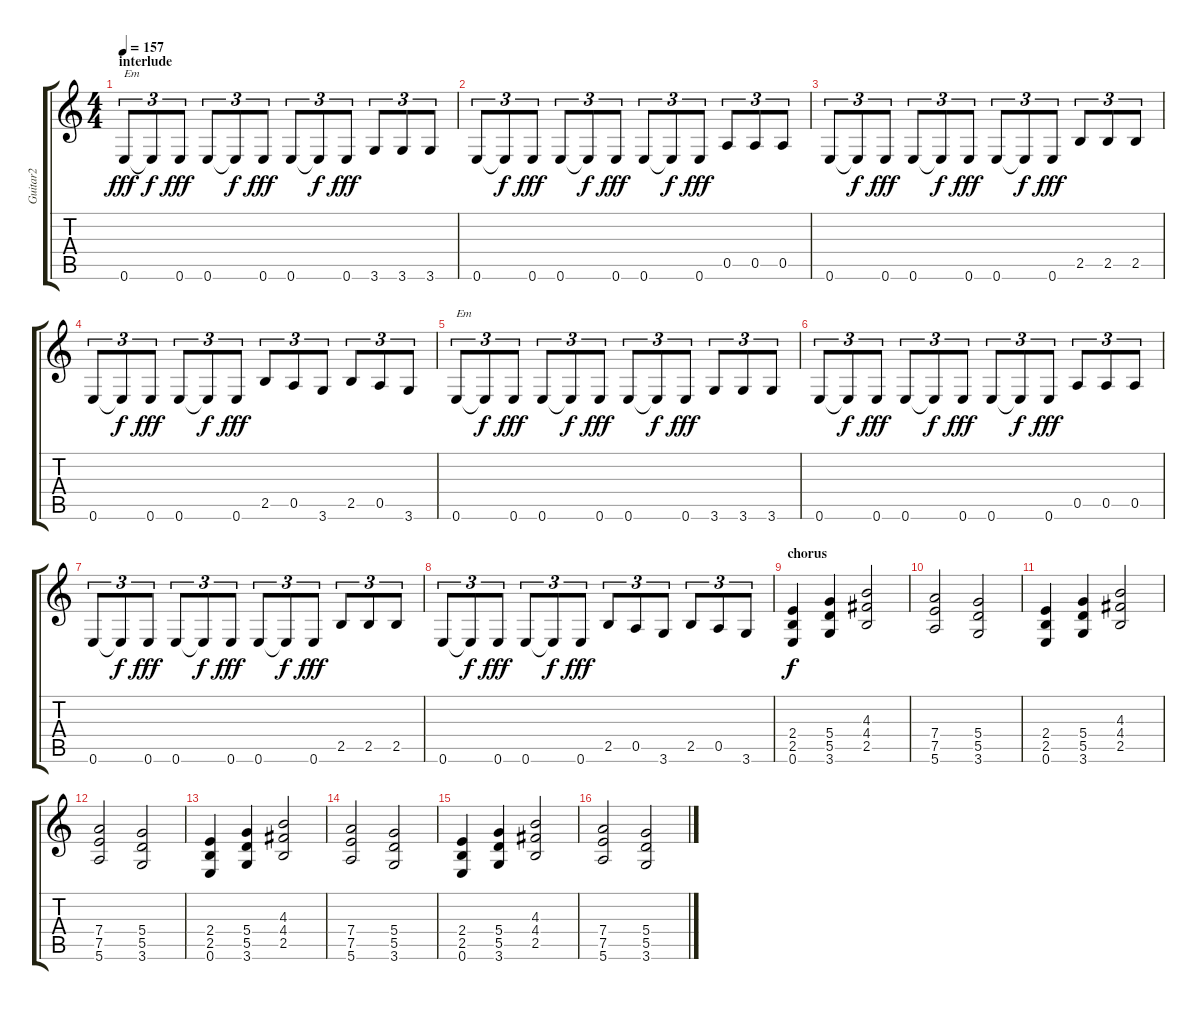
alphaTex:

\track ("Guitar2" "Guitar2") {instrument overdrivenguitar}
\staff {score tabs}
\tuning (E4 B3 G3 D3 A2 E2) {hide}
\ts (4 4)
\section ("" "interlude")
\tempo 157
\clef g2
\ks c
0.6.8{tu (3 2) txt "Em" dy fff} 0.6{t}.8{tu (3 2) dy f} 0.6.8{tu (3 2) dy fff} 0.6.8{tu (3 2)} 0.6{t}.8{tu (3 2) dy f} 0.6.8{tu (3 2) dy fff} 0.6.8{tu (3 2)} 0.6{t}.8{tu (3 2) dy f} 0.6.8{tu (3 2) dy fff} 3.6.8{tu (3 2)} 3.6.8{tu (3 2)} 3.6.8{tu (3 2)} |
0.6.8{tu (3 2)} 0.6{t}.8{tu (3 2) dy f} 0.6.8{tu (3 2) dy fff} 0.6.8{tu (3 2)} 0.6{t}.8{tu (3 2) dy f} 0.6.8{tu (3 2) dy fff} 0.6.8{tu (3 2)} 0.6{t}.8{tu (3 2) dy f} 0.6.8{tu (3 2) dy fff} 0.5.8{tu (3 2)} 0.5.8{tu (3 2)} 0.5.8{tu (3 2)} |
0.6.8{tu (3 2)} 0.6{t}.8{tu (3 2) dy f} 0.6.8{tu (3 2) dy fff} 0.6.8{tu (3 2)} 0.6{t}.8{tu (3 2) dy f} 0.6.8{tu (3 2) dy fff} 0.6.8{tu (3 2)} 0.6{t}.8{tu (3 2) dy f} 0.6.8{tu (3 2) dy fff} 2.5.8{tu (3 2)} 2.5.8{tu (3 2)} 2.5.8{tu (3 2)} |
0.6.8{tu (3 2)} 0.6{t}.8{tu (3 2) dy f} 0.6.8{tu (3 2) dy fff} 0.6.8{tu (3 2)} 0.6{t}.8{tu (3 2) dy f} 0.6.8{tu (3 2) dy fff} 2.5.8{tu (3 2)} 0.5.8{tu (3 2)} 3.6.8{tu (3 2)} 2.5.8{tu (3 2)} 0.5.8{tu (3 2)} 3.6.8{tu (3 2)} |
0.6.8{tu (3 2) txt "Em"} 0.6{t}.8{tu (3 2) dy f} 0.6.8{tu (3 2) dy fff} 0.6.8{tu (3 2)} 0.6{t}.8{tu (3 2) dy f} 0.6.8{tu (3 2) dy fff} 0.6.8{tu (3 2)} 0.6{t}.8{tu (3 2) dy f} 0.6.8{tu (3 2) dy fff} 3.6.8{tu (3 2)} 3.6.8{tu (3 2)} 3.6.8{tu (3 2)} |
0.6.8{tu (3 2)} 0.6{t}.8{tu (3 2) dy f} 0.6.8{tu (3 2) dy fff} 0.6.8{tu (3 2)} 0.6{t}.8{tu (3 2) dy f} 0.6.8{tu (3 2) dy fff} 0.6.8{tu (3 2)} 0.6{t}.8{tu (3 2) dy f} 0.6.8{tu (3 2) dy fff} 0.5.8{tu (3 2)} 0.5.8{tu (3 2)} 0.5.8{tu (3 2)} |
0.6.8{tu (3 2)} 0.6{t}.8{tu (3 2) dy f} 0.6.8{tu (3 2) dy fff} 0.6.8{tu (3 2)} 0.6{t}.8{tu (3 2) dy f} 0.6.8{tu (3 2) dy fff} 0.6.8{tu (3 2)} 0.6{t}.8{tu (3 2) dy f} 0.6.8{tu (3 2) dy fff} 2.5.8{tu (3 2)} 2.5.8{tu (3 2)} 2.5.8{tu (3 2)} |
0.6.8{tu (3 2)} 0.6{t}.8{tu (3 2) dy f} 0.6.8{tu (3 2) dy fff} 0.6.8{tu (3 2)} 0.6{t}.8{tu (3 2) dy f} 0.6.8{tu (3 2) dy fff} 2.5.8{tu (3 2)} 0.5.8{tu (3 2)} 3.6.8{tu (3 2)} 2.5.8{tu (3 2)} 0.5.8{tu (3 2)} 3.6.8{tu (3 2)} |
\section ("" "chorus")
(2.4 2.5 0.6).4{dy f} (5.4 5.5 3.6).4 (4.3 4.4 2.5).2 |
(7.4 7.5 5.6).2 (5.4 5.5 3.6).2 |
(2.4 2.5 0.6).4 (5.4 5.5 3.6).4 (4.3 4.4 2.5).2 |
(7.4 7.5 5.6).2 (5.4 5.5 3.6).2 |
(2.4 2.5 0.6).4 (5.4 5.5 3.6).4 (4.3 4.4 2.5).2 |
(7.4 7.5 5.6).2 (5.4 5.5 3.6).2 |
(2.4 2.5 0.6).4 (5.4 5.5 3.6).4 (4.3 4.4 2.5).2 |
(7.4 7.5 5.6).2 (5.4 5.5 3.6).2
